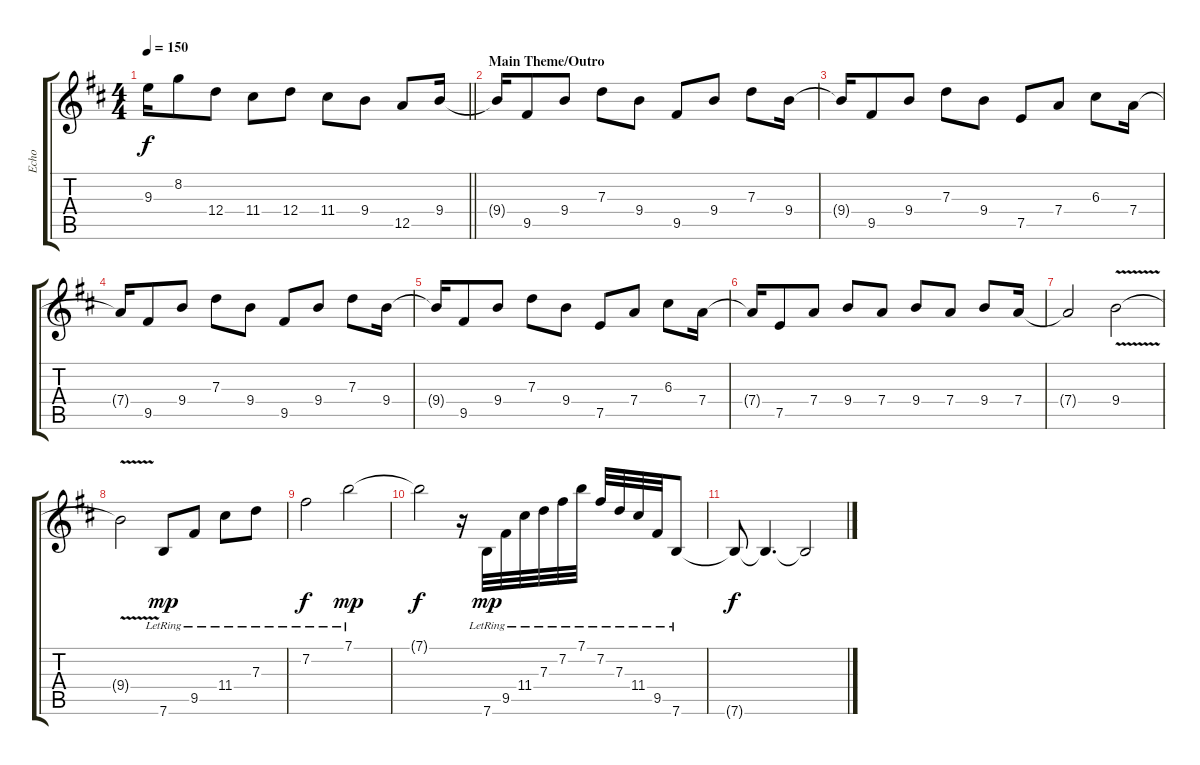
\track ("Echo" "Echo") {instrument electricguitarmuted}
\staff {score tabs}
\tuning (E4 B3 G3 D3 A2 E2) {hide}
\ts (4 4)
\tempo 150
\clef g2
\barLineRight lightlight
\ks d
9.3{t}.16{dy f} 8.2.8 12.4.8 11.4.8 12.4.8 11.4.8 9.4.8 12.5.8 9.4.16 |
\section ("" "Main Theme/Outro")
9.4{t}.16 9.5.8 9.4.8 7.3.8 9.4.8 9.5.8 9.4.8 7.3.8 9.4.16 |
9.4{t}.16 9.5.8 9.4.8 7.3.8 9.4.8 7.5.8 7.4.8 6.3.8 7.4.16 |
7.4{t}.16 9.5.8 9.4.8 7.3.8 9.4.8 9.5.8 9.4.8 7.3.8 9.4.16 |
9.4{t}.16 9.5.8 9.4.8 7.3.8 9.4.8 7.5.8 7.4.8 6.3.8 7.4.16 |
7.4{t}.16 7.5.8 7.4.8 9.4.8 7.4.8 9.4.8 7.4.8 9.4.8 7.4.16 |
7.4{t}.2 9.4{v}.2 |
9.4{t}.2 7.6{lr}.8{dy mp} 9.5{lr}.8 11.4{lr}.8 7.3{lr}.8 |
7.2{lr}.2{dy f} 7.1{lr}.2{dy mp} |
7.1{t}.2{dy f} r.16 7.6{lr}.32{dy mp} 9.5{lr}.32 11.4{lr}.32 7.3{lr}.32 7.2{lr}.32 7.1{lr}.32 7.2{lr}.32 7.3{lr}.32 11.4{lr}.32 9.5{lr}.32 7.6{lr}.8 |
7.6{t}.8{dy f} 7.6{t}.4{d} 7.6{t}.2
